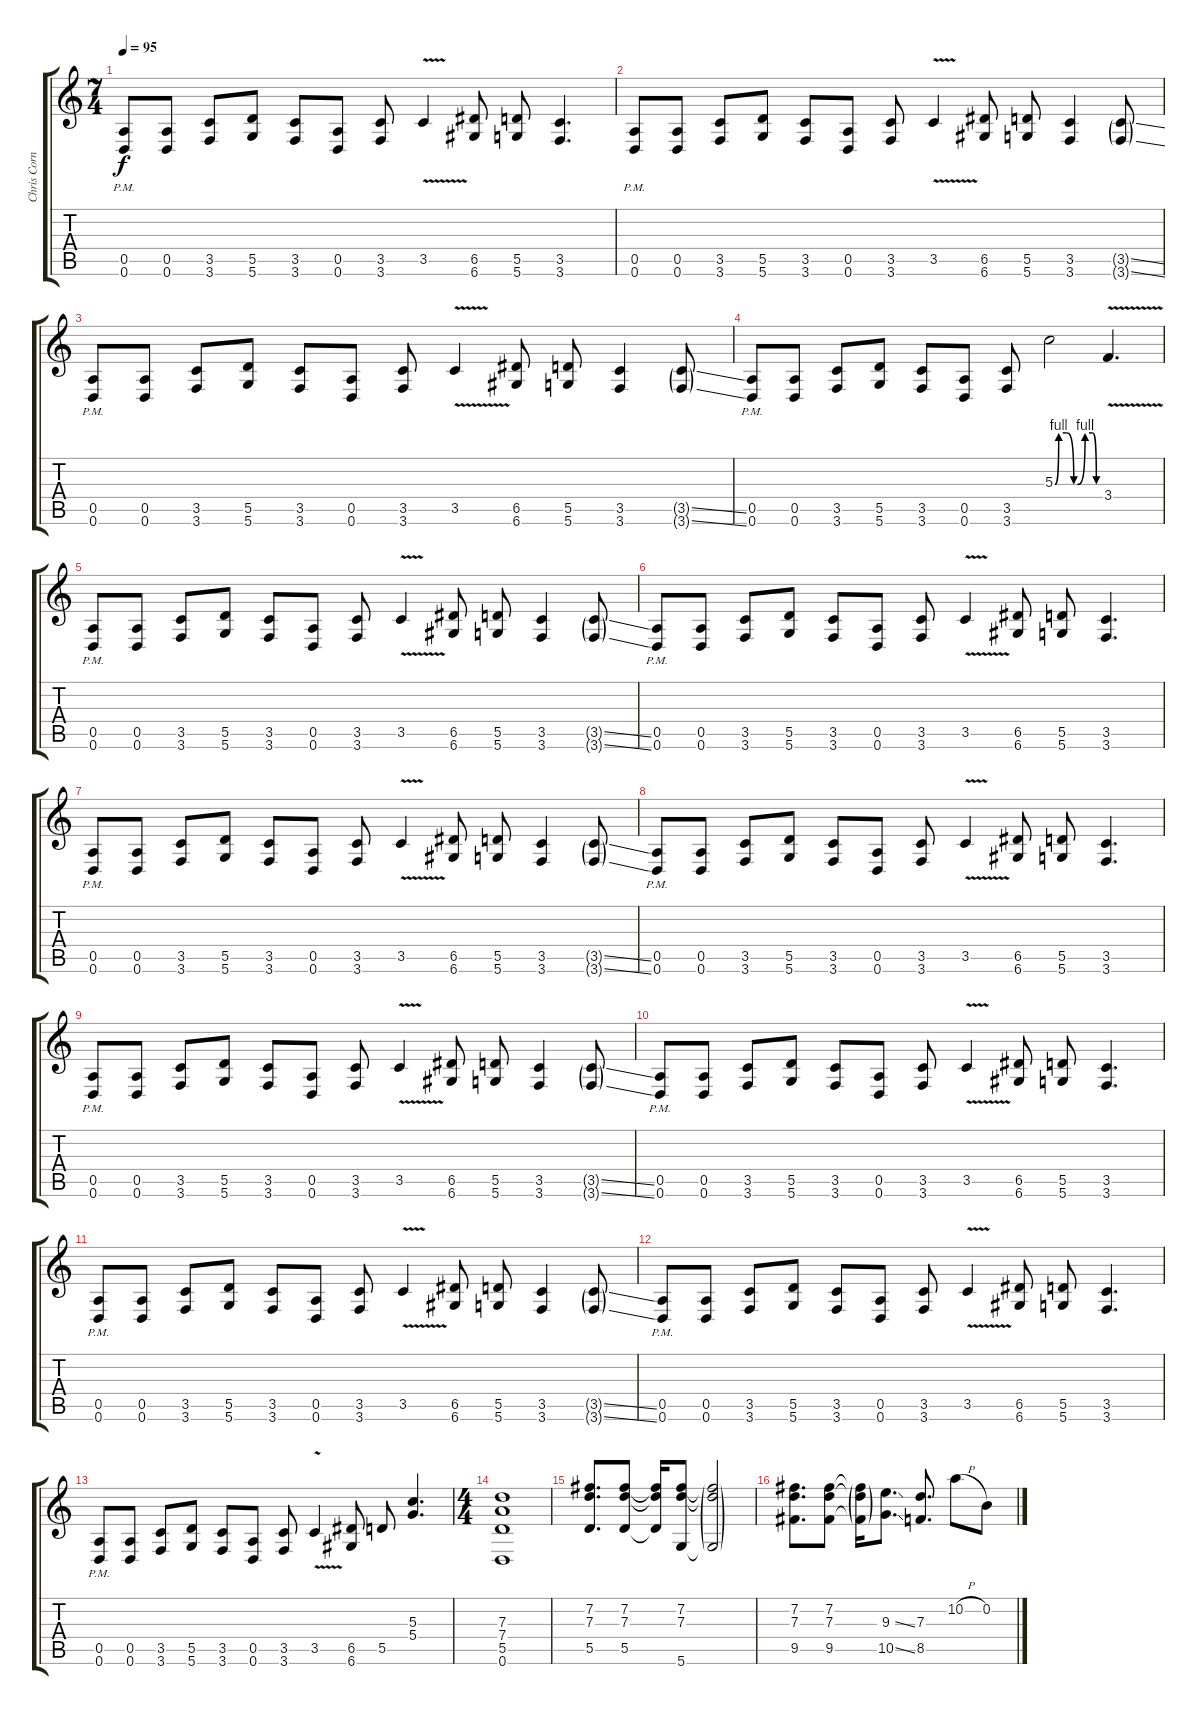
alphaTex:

\track ("Chris Cornell - Rhythm Guitar" "Chris Corn") {instrument distortionguitar}
\staff {score tabs}
\tuning (E4 B3 G3 D3 A2 D2) {hide}
\ts (7 4)
\tempo 95
\clef g2
\ks c
(0.5{pm} 0.6{pm}).8{dy f} (0.5 0.6).8 (3.5 3.6).8 (5.5 5.6).8 (3.5 3.6).8 (0.5 0.6).8 (3.5 3.6).8 3.5{v}.4 (6.5 6.6).8 (5.5 5.6).8 (3.5 3.6).4{d} |
(0.5{pm} 0.6{pm}).8 (0.5 0.6).8 (3.5 3.6).8 (5.5 5.6).8 (3.5 3.6).8 (0.5 0.6).8 (3.5 3.6).8 3.5{v}.4 (6.5 6.6).8 (5.5 5.6).8 (3.5 3.6).4 (3.5{ss g} 3.6{ss g}).8 |
(0.5{pm} 0.6{pm}).8 (0.5 0.6).8 (3.5 3.6).8 (5.5 5.6).8 (3.5 3.6).8 (0.5 0.6).8 (3.5 3.6).8 3.5{v}.4 (6.5 6.6).8 (5.5 5.6).8 (3.5 3.6).4 (3.5{ss g} 3.6{ss g}).8 |
(0.5{pm} 0.6{pm}).8 (0.5 0.6).8 (3.5 3.6).8 (5.5 5.6).8 (3.5 3.6).8 (0.5 0.6).8 (3.5 3.6).8 5.3{be (custom 0 0 5 4 15 4 25 0 30 0 40 4 50 4 55 0 60 0)}.2 3.4{v}.4{d} |
(0.5{pm} 0.6{pm}).8 (0.5 0.6).8 (3.5 3.6).8 (5.5 5.6).8 (3.5 3.6).8 (0.5 0.6).8 (3.5 3.6).8 3.5{v}.4 (6.5 6.6).8 (5.5 5.6).8 (3.5 3.6).4 (3.5{ss g} 3.6{ss g}).8 |
(0.5{pm} 0.6{pm}).8 (0.5 0.6).8 (3.5 3.6).8 (5.5 5.6).8 (3.5 3.6).8 (0.5 0.6).8 (3.5 3.6).8 3.5{v}.4 (6.5 6.6).8 (5.5 5.6).8 (3.5 3.6).4{d} |
(0.5{pm} 0.6{pm}).8 (0.5 0.6).8 (3.5 3.6).8 (5.5 5.6).8 (3.5 3.6).8 (0.5 0.6).8 (3.5 3.6).8 3.5{v}.4 (6.5 6.6).8 (5.5 5.6).8 (3.5 3.6).4 (3.5{ss g} 3.6{ss g}).8 |
(0.5{pm} 0.6{pm}).8 (0.5 0.6).8 (3.5 3.6).8 (5.5 5.6).8 (3.5 3.6).8 (0.5 0.6).8 (3.5 3.6).8 3.5{v}.4 (6.5 6.6).8 (5.5 5.6).8 (3.5 3.6).4{d} |
(0.5{pm} 0.6{pm}).8 (0.5 0.6).8 (3.5 3.6).8 (5.5 5.6).8 (3.5 3.6).8 (0.5 0.6).8 (3.5 3.6).8 3.5{v}.4 (6.5 6.6).8 (5.5 5.6).8 (3.5 3.6).4 (3.5{ss g} 3.6{ss g}).8 |
(0.5{pm} 0.6{pm}).8 (0.5 0.6).8 (3.5 3.6).8 (5.5 5.6).8 (3.5 3.6).8 (0.5 0.6).8 (3.5 3.6).8 3.5{v}.4 (6.5 6.6).8 (5.5 5.6).8 (3.5 3.6).4{d} |
(0.5{pm} 0.6{pm}).8 (0.5 0.6).8 (3.5 3.6).8 (5.5 5.6).8 (3.5 3.6).8 (0.5 0.6).8 (3.5 3.6).8 3.5{v}.4 (6.5 6.6).8 (5.5 5.6).8 (3.5 3.6).4 (3.5{ss g} 3.6{ss g}).8 |
(0.5{pm} 0.6{pm}).8 (0.5 0.6).8 (3.5 3.6).8 (5.5 5.6).8 (3.5 3.6).8 (0.5 0.6).8 (3.5 3.6).8 3.5{v}.4 (6.5 6.6).8 (5.5 5.6).8 (3.5 3.6).4{d} |
(0.5{pm} 0.6{pm}).8 (0.5 0.6).8 (3.5 3.6).8 (5.5 5.6).8 (3.5 3.6).8 (0.5 0.6).8 (3.5 3.6).8 3.5{v}.4 (6.5 6.6).8 5.5.8 (5.3 5.4).4{d} |
\ts (4 4)
(7.3 7.4 5.5 0.6).1 |
(7.2 7.3 5.5).8{d} (7.2 7.3 5.5).8 (7.2{t} 7.3{t} 5.5{t}).16 (7.2 7.3 5.6).8 (7.2{g t} 7.3{g t} 5.6{g t}).2 |
(7.2 7.3 9.5).8{d} (7.2 7.3 9.5).8 (7.2{g t} 7.3{g t} 9.5{g t}).16 (9.3{ss} 10.5{ss}).8{d} (7.3 8.5).8{d} 10.2{h}.8 0.2.8
